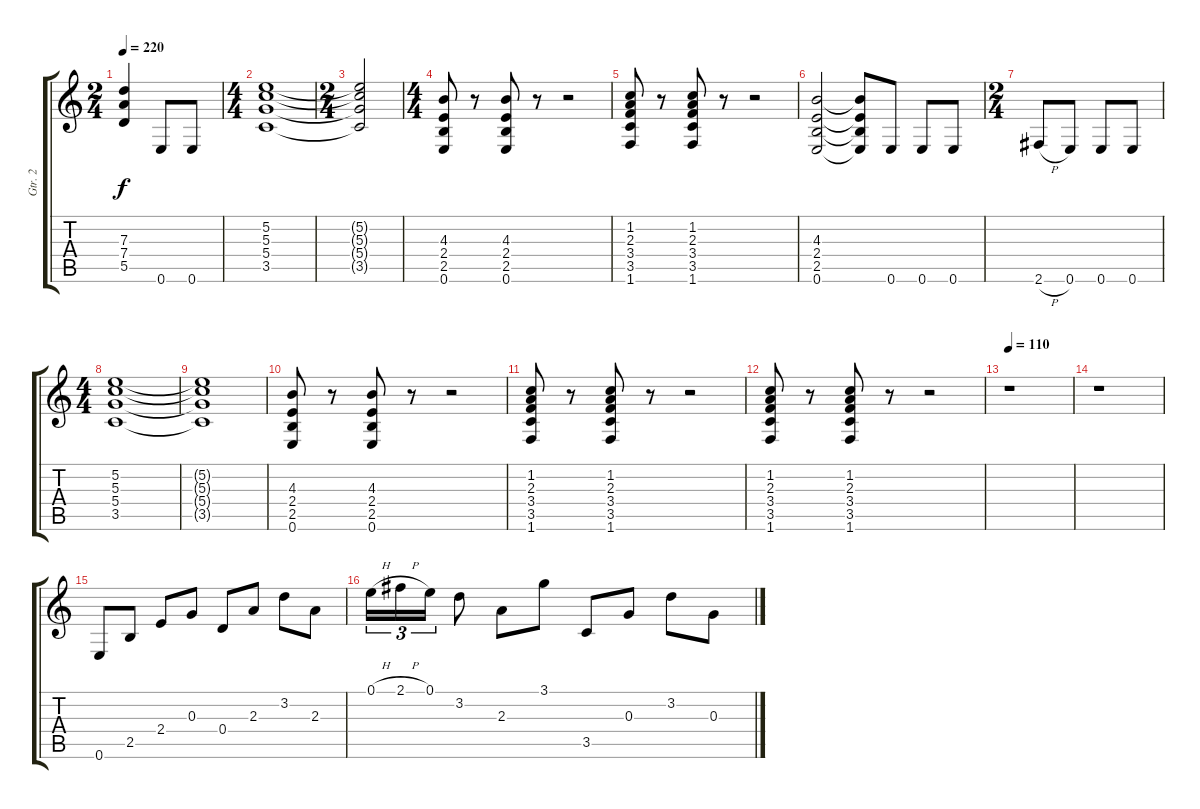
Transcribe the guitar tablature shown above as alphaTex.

\track ("Gtr. 2" "Gtr. 2") {instrument distortionguitar}
\staff {score tabs}
\tuning (E4 B3 G3 D3 A2 E2) {hide}
\ts (2 4)
\tempo 220
\clef g2
\ks c
(7.3 7.4 5.5).4{dy f} 0.6.8 0.6.8 |
\ts (4 4)
(5.2 5.3 5.4 3.5).1 |
\ts (2 4)
(5.2{t} 5.3{t} 5.4{t} 3.5{t}).2 |
\ts (4 4)
(4.3 2.4 2.5 0.6).8 r.8 (4.3 2.4 2.5 0.6).8 r.8 r.2 |
(1.2 2.3 3.4 3.5 1.6).8 r.8 (1.2 2.3 3.4 3.5 1.6).8 r.8 r.2 |
(4.3 2.4 2.5 0.6).2 (4.3{t} 2.4{t} 2.5{t} 0.6{t}).8 0.6.8 0.6.8 0.6.8 |
\ts (2 4)
2.6{h}.8 0.6.8 0.6.8 0.6.8 |
\ts (4 4)
(5.2 5.3 5.4 3.5).1 |
(5.2{t} 5.3{t} 5.4{t} 3.5{t}).1 |
(4.3 2.4 2.5 0.6).8 r.8 (4.3 2.4 2.5 0.6).8 r.8 r.2 |
(1.2 2.3 3.4 3.5 1.6).8 r.8 (1.2 2.3 3.4 3.5 1.6).8 r.8 r.2 |
(1.2 2.3 3.4 3.5 1.6).8 r.8 (1.2 2.3 3.4 3.5 1.6).8 r.8 r.2 |
\tempo 110
r.1 |
r.1 |
0.6.8{instrument electricguitarclean} 2.5.8 2.4.8 0.3.8 0.4.8 2.3.8 3.2.8 2.3.8 |
0.1{h}.16{tu (3 2)} 2.1{h}.16{tu (3 2)} 0.1.16{tu (3 2)} 3.2.8 2.3.8 3.1.8 3.5.8 0.3.8 3.2.8 0.3.8
